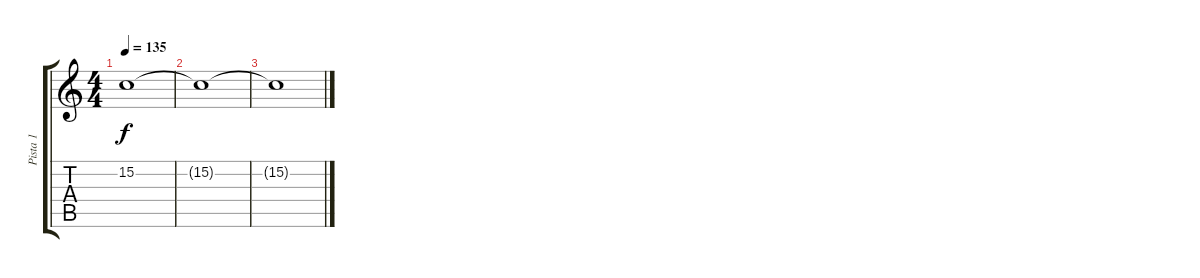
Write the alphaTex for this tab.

\track ("Pista 1" "Pista 1") {instrument acousticgrandpiano}
\staff {score tabs}
\tuning (D4 A3 F3 C3 G2 C2) {hide}
\ts (4 4)
\tempo 135
\clef g2
\ks c
15.2.1{dy f} |
15.2{t}.1 |
15.2{t}.1
